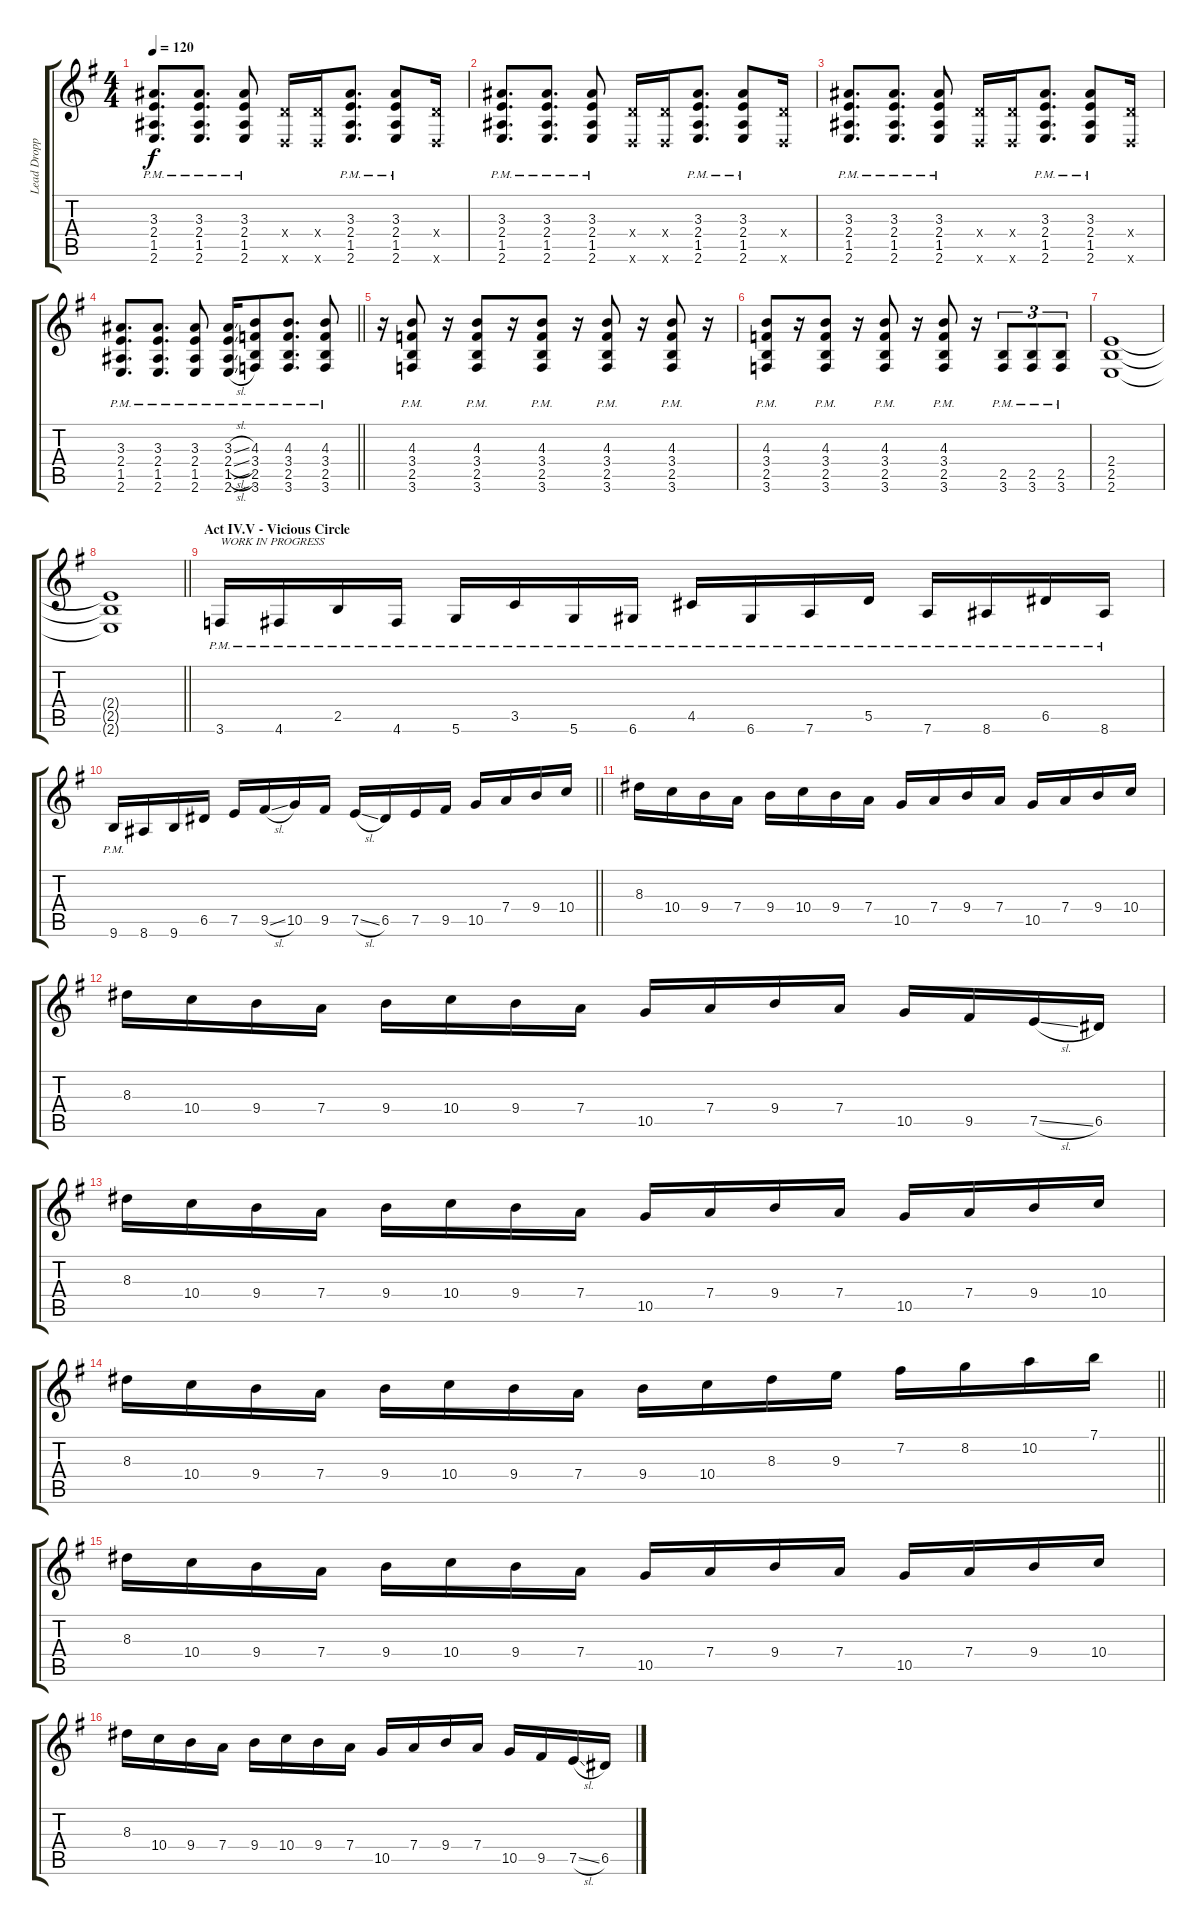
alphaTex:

\track ("Lead Dropped D " "Lead Dropp") {instrument distortionguitar}
\staff {score tabs}
\tuning (E4 B3 G3 D3 A2 D2) {hide}
\ts (4 4)
\tempo 120
\clef g2
\ks eminor
(3.3{pm} 2.4{pm} 1.5{pm} 2.6{pm}).8{d dy f} (3.3{pm} 2.4{pm} 1.5{pm} 2.6{pm}).8{d} (3.3{pm} 2.4{pm} 1.5{pm} 2.6{pm}).8 (0.4{x} 0.6{x}).16 (0.4{x} 0.6{x}).16 (3.3{pm} 2.4{pm} 1.5{pm} 2.6{pm}).8{d} (3.3{pm} 2.4{pm} 1.5{pm} 2.6{pm}).8 (0.4{x} 0.6{x}).16 |
(3.3{pm} 2.4{pm} 1.5{pm} 2.6{pm}).8{d} (3.3{pm} 2.4{pm} 1.5{pm} 2.6{pm}).8{d} (3.3{pm} 2.4{pm} 1.5{pm} 2.6{pm}).8 (0.4{x} 0.6{x}).16 (0.4{x} 0.6{x}).16 (3.3{pm} 2.4{pm} 1.5{pm} 2.6{pm}).8{d} (3.3{pm} 2.4{pm} 1.5{pm} 2.6{pm}).8 (0.4{x} 0.6{x}).16 |
(3.3{pm} 2.4{pm} 1.5{pm} 2.6{pm}).8{d} (3.3{pm} 2.4{pm} 1.5{pm} 2.6{pm}).8{d} (3.3{pm} 2.4{pm} 1.5{pm} 2.6{pm}).8 (0.4{x} 0.6{x}).16 (0.4{x} 0.6{x}).16 (3.3{pm} 2.4{pm} 1.5{pm} 2.6{pm}).8{d} (3.3{pm} 2.4{pm} 1.5{pm} 2.6{pm}).8 (0.4{x} 0.6{x}).16 |
\barLineRight lightlight
(3.3{pm} 2.4{pm} 1.5{pm} 2.6{pm}).8{d} (3.3{pm} 2.4{pm} 1.5{pm} 2.6{pm}).8{d} (3.3{pm} 2.4{pm} 1.5{pm} 2.6{pm}).8 (3.3{sl pm} 2.4{sl pm} 1.5{sl pm} 2.6{sl pm}).16 (4.3{pm} 3.4{pm} 2.5{pm} 3.6{pm}).8 (4.3{pm} 3.4{pm} 2.5{pm} 3.6{pm}).8{d} (4.3{pm} 3.4{pm} 2.5{pm} 3.6{pm}).8 |
r.16 (4.3{pm} 3.4{pm} 2.5{pm} 3.6{pm}).8 r.16 (4.3{pm} 3.4{pm} 2.5{pm} 3.6{pm}).8 r.16 (4.3{pm} 3.4{pm} 2.5{pm} 3.6{pm}).8 r.16 (4.3{pm} 3.4{pm} 2.5{pm} 3.6{pm}).8 r.16 (4.3{pm} 3.4{pm} 2.5{pm} 3.6{pm}).8 r.16 |
(4.3{pm} 3.4{pm} 2.5{pm} 3.6{pm}).8 r.16 (4.3{pm} 3.4{pm} 2.5{pm} 3.6{pm}).8 r.16 (4.3{pm} 3.4{pm} 2.5{pm} 3.6{pm}).8 r.16 (4.3{pm} 3.4{pm} 2.5{pm} 3.6{pm}).8 r.16 (2.5{pm} 3.6{pm}).8{tu (3 2)} (2.5{pm} 3.6{pm}).8{tu (3 2)} (2.5{pm} 3.6{pm}).8{tu (3 2)} |
(2.4 2.5 2.6).1 |
\barLineRight lightlight
(2.4{t} 2.5{t} 2.6{t}).1 |
\section ("" "Act IV.V - Vicious Circle")
3.6{pm}.16{txt "WORK IN PROGRESS"} 4.6{pm}.16 2.5{pm}.16 4.6{pm}.16 5.6{pm}.16 3.5{pm}.16 5.6{pm}.16 6.6{pm}.16 4.5{pm}.16 6.6{pm}.16 7.6{pm}.16 5.5{pm}.16 7.6{pm}.16 8.6{pm}.16 6.5{pm}.16 8.6{pm}.16 |
\barLineRight lightlight
9.6{pm}.16 8.6.16 9.6.16 6.5.16 7.5.16 9.5{sl}.16 10.5.16 9.5.16 7.5{sl}.16 6.5.16 7.5.16 9.5.16 10.5.16 7.4.16 9.4.16 10.4.16 |
8.3.16 10.4.16 9.4.16 7.4.16 9.4.16 10.4.16 9.4.16 7.4.16 10.5.16 7.4.16 9.4.16 7.4.16 10.5.16 7.4.16 9.4.16 10.4.16 |
8.3.16 10.4.16 9.4.16 7.4.16 9.4.16 10.4.16 9.4.16 7.4.16 10.5.16 7.4.16 9.4.16 7.4.16 10.5.16 9.5.16 7.5{sl}.16 6.5.16 |
8.3.16 10.4.16 9.4.16 7.4.16 9.4.16 10.4.16 9.4.16 7.4.16 10.5.16 7.4.16 9.4.16 7.4.16 10.5.16 7.4.16 9.4.16 10.4.16 |
\barLineRight lightlight
8.3.16 10.4.16 9.4.16 7.4.16 9.4.16 10.4.16 9.4.16 7.4.16 9.4.16 10.4.16 8.3.16 9.3.16 7.2.16 8.2.16 10.2.16 7.1.16 |
8.3.16 10.4.16 9.4.16 7.4.16 9.4.16 10.4.16 9.4.16 7.4.16 10.5.16 7.4.16 9.4.16 7.4.16 10.5.16 7.4.16 9.4.16 10.4.16 |
8.3.16 10.4.16 9.4.16 7.4.16 9.4.16 10.4.16 9.4.16 7.4.16 10.5.16 7.4.16 9.4.16 7.4.16 10.5.16 9.5.16 7.5{sl}.16 6.5.16
